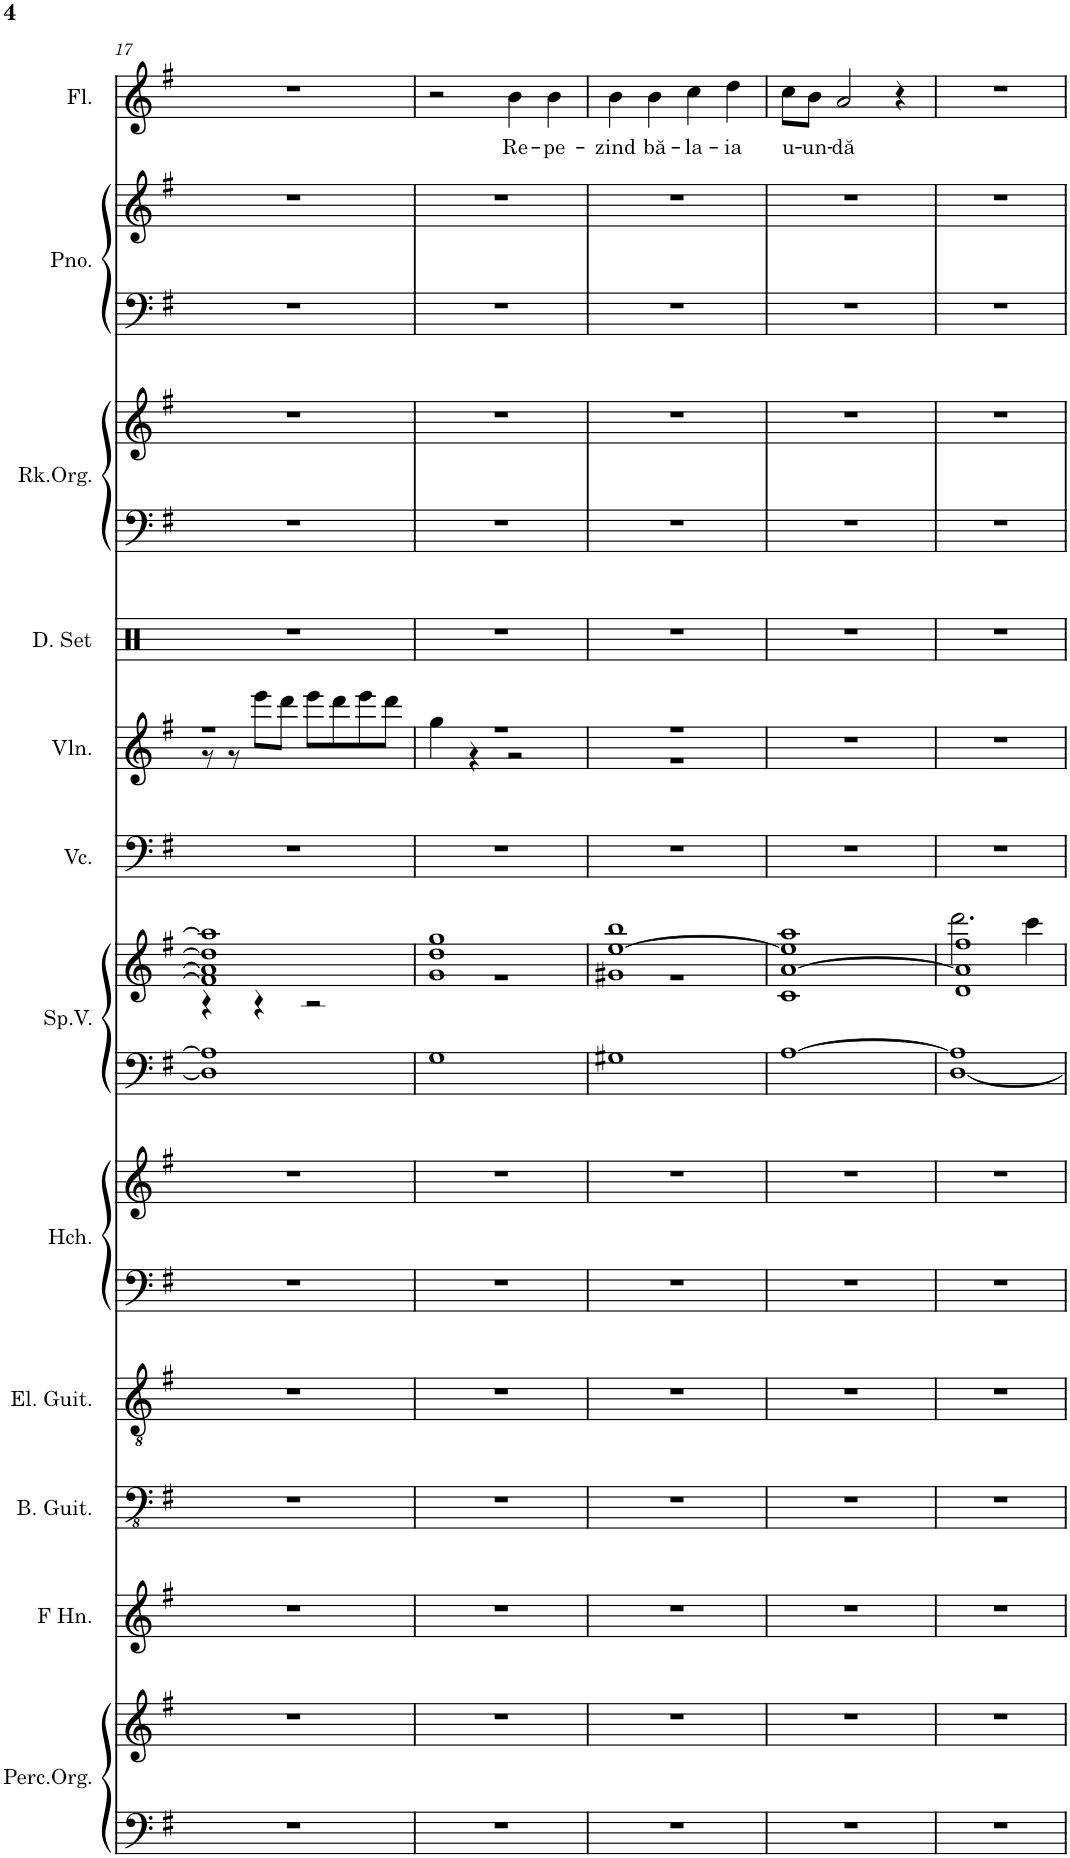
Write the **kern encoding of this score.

**kern	**kern	**kern	**kern	**kern	**kern	**kern	**kern	**kern	**kern	**kern	**kern	**kern	**kern	**kern	**kern	**kern	**text
*part12	*part12	*part11	*part10	*part9	*part8	*part8	*part7	*part7	*part6	*part5	*part4	*part3	*part3	*part2	*part2	*part1	*part1
*staff17	*staff16	*staff15	*staff14	*staff13	*staff12	*staff11	*staff10	*staff9	*staff8	*staff7	*staff6	*staff5	*staff4	*staff3	*staff2	*staff1	*staff1
*I"Perc.Organ	*	*I"Horn in F	*I"Bass Guitar	*I"Electric Guitar	*I"Harpsichord	*	*I"Space Voice	*	*I"Violoncello	*I"Violin	*I"Drumset	*I"Rock Organ	*	*I"Piano	*	*I"Flute	*
*I'Perc.Org.	*	*	*I'B. Guit.	*I'El. Guit.	*I'Hch.	*	*I'Sp.V.	*	*I'Vc.	*I'Vln.	*I'D. Set	*I'Rk.Org.	*	*I'Pno.	*	*I'Fl.	*
!!LO:PB:g=z
*clefF4	*clefG2	*clefG2	*clefFv4	*clefGv2	*clefF4	*clefG2	*clefF4	*clefG2	*clefF4	*clefG2	*clefX	*clefF4	*clefG2	*clefF4	*clefG2	*clefG2	*
*k[f#]	*k[f#]	*k[f#]	*k[f#]	*k[f#]	*k[f#]	*k[f#]	*k[f#]	*k[f#]	*k[f#]	*k[f#]	*k[]	*k[f#]	*k[f#]	*k[f#]	*k[f#]	*k[f#]	*
*M4/4	*M4/4	*M4/4	*M4/4	*M4/4	*M4/4	*M4/4	*M4/4	*M4/4	*M4/4	*M4/4	*M4/4	*M4/4	*M4/4	*M4/4	*M4/4	*M4/4	*
=17	=17	=17	=17	=17	=17	=17	=17	=17	=17	=17	=17	=17	=17	=17	=17	=17	=17
*	*	*	*	*	*	*	*	*^	*	*^	*	*	*	*	*	*	*
1r	1r	1r	1r	1r	1r	1r	1D] 1A]	1f#] 1a] 1dd] 1aa]	4r	1r	1r	8r	1r	1r	1r	1r	1r	1r	.
.	.	.	.	.	.	.	.	.	.	.	.	8r	.	.	.	.	.	.	.
.	.	.	.	.	.	.	.	.	4r	.	.	8eee\L	.	.	.	.	.	.	.
.	.	.	.	.	.	.	.	.	.	.	.	8ddd\J	.	.	.	.	.	.	.
.	.	.	.	.	.	.	.	.	2r	.	.	8eee\L	.	.	.	.	.	.	.
.	.	.	.	.	.	.	.	.	.	.	.	8ddd\	.	.	.	.	.	.	.
.	.	.	.	.	.	.	.	.	.	.	.	8eee\	.	.	.	.	.	.	.
.	.	.	.	.	.	.	.	.	.	.	.	8ddd\J	.	.	.	.	.	.	.
=18	=18	=18	=18	=18	=18	=18	=18	=18	=18	=18	=18	=18	=18	=18	=18	=18	=18	=18	=18
1r	1r	1r	1r	1r	1r	1r	1G	1g 1dd 1gg	1r	1r	1r	4gg\	1r	1r	1r	1r	1r	2r	.
.	.	.	.	.	.	.	.	.	.	.	.	4r	.	.	.	.	.	.	.
!	!	!	!	!	!	!	!	!	!	!	!	!	!	!	!	!	!	!	!LO:LY:b
.	.	.	.	.	.	.	.	.	.	.	.	2r	.	.	.	.	.	4b\	Re-
!	!	!	!	!	!	!	!	!	!	!	!	!	!	!	!	!	!	!	!LO:LY:b
.	.	.	.	.	.	.	.	.	.	.	.	.	.	.	.	.	.	4b\	-pe-
=19	=19	=19	=19	=19	=19	=19	=19	=19	=19	=19	=19	=19	=19	=19	=19	=19	=19	=19	=19
!	!	!	!	!	!	!	!	!	!	!	!	!	!	!	!	!	!	!	!LO:LY:b
1r	1r	1r	1r	1r	1r	1r	1G#X	1g#X [1ee 1bb	1r	1r	1r	1r	1r	1r	1r	1r	1r	4b\	-zind
!	!	!	!	!	!	!	!	!	!	!	!	!	!	!	!	!	!	!	!LO:LY:b
.	.	.	.	.	.	.	.	.	.	.	.	.	.	.	.	.	.	4b\	bă-
!	!	!	!	!	!	!	!	!	!	!	!	!	!	!	!	!	!	!	!LO:LY:b
.	.	.	.	.	.	.	.	.	.	.	.	.	.	.	.	.	.	4cc\	-la-
!	!	!	!	!	!	!	!	!	!	!	!	!	!	!	!	!	!	!	!LO:LY:b
.	.	.	.	.	.	.	.	.	.	.	.	.	.	.	.	.	.	4dd\	-ia
*	*	*	*	*	*	*	*	*v	*v	*	*v	*v	*	*	*	*	*	*	*
=20	=20	=20	=20	=20	=20	=20	=20	=20	=20	=20	=20	=20	=20	=20	=20	=20	=20
!	!	!	!	!	!	!	!	!	!	!	!	!	!	!	!	!	!LO:LY:b
1r	1r	1r	1r	1r	1r	1r	[1A	1c [1a 1ee] 1aa	1r	1r	1r	1r	1r	1r	1r	8cc\L	u-
!	!	!	!	!	!	!	!	!	!	!	!	!	!	!	!	!	!LO:LY:b
.	.	.	.	.	.	.	.	.	.	.	.	.	.	.	.	8b\J	-un-
!	!	!	!	!	!	!	!	!	!	!	!	!	!	!	!	!	!LO:LY:b
.	.	.	.	.	.	.	.	.	.	.	.	.	.	.	.	2a/	-dă
.	.	.	.	.	.	.	.	.	.	.	.	.	.	.	.	4r	.
=21	=21	=21	=21	=21	=21	=21	=21	=21	=21	=21	=21	=21	=21	=21	=21	=21	=21
*	*	*	*	*	*	*	*	*^	*	*	*	*	*	*	*	*	*
1r	1r	1r	1r	1r	1r	1r	[1D 1A]	1d 1a] 1ff#	2.ddd\	1r	1r	1r	1r	1r	1r	1r	1r	.
.	.	.	.	.	.	.	.	.	4ccc\	.	.	.	.	.	.	.	.	.
*	*	*	*	*	*	*	*	*v	*v	*	*	*	*	*	*	*	*	*
=	=	=	=	=	=	=	=	=	=	=	=	=	=	=	=	=	=
*-	*-	*-	*-	*-	*-	*-	*-	*-	*-	*-	*-	*-	*-	*-	*-	*-	*-
